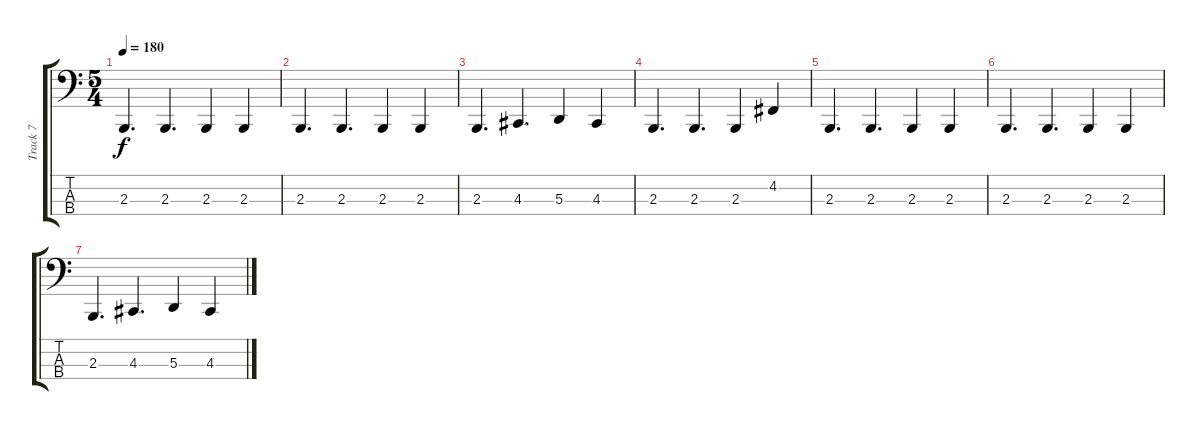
\track ("Track 7" "Track 7") {instrument pizzicatostrings}
\staff {score tabs}
\tuning (G2 D2 A1 E1) {hide}
\ts (5 4)
\tempo 180
\clef f4
\ks c
2.3.4{d dy f} 2.3.4{d} 2.3.4 2.3.4 |
2.3.4{d} 2.3.4{d} 2.3.4 2.3.4 |
2.3.4{d} 4.3.4{d} 5.3.4 4.3.4 |
2.3.4{d} 2.3.4{d} 2.3.4 4.2.4 |
2.3.4{d} 2.3.4{d} 2.3.4 2.3.4 |
2.3.4{d} 2.3.4{d} 2.3.4 2.3.4 |
2.3.4{d} 4.3.4{d} 5.3.4 4.3.4
